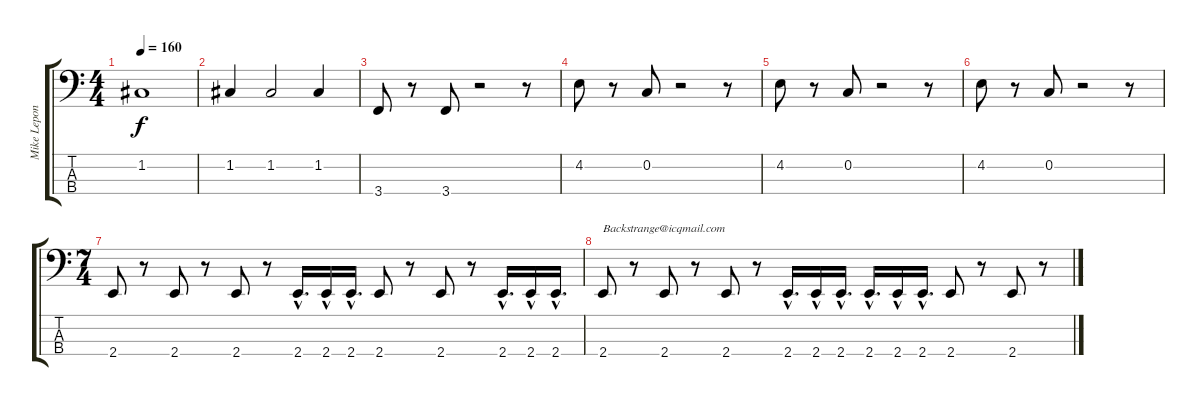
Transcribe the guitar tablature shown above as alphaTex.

\track ("Mike Lepond" "Mike Lepon") {instrument electricbassfinger}
\staff {score tabs}
\tuning (F2 C2 G1 D1) {hide}
\ts (4 4)
\tempo 160
\clef f4
\ks c
1.2.1{dy f} |
1.2.4 1.2.2 1.2.4 |
3.4.8 r.8 3.4.8 r.2 r.8 |
4.2.8 r.8 0.2.8 r.2 r.8 |
4.2.8 r.8 0.2.8 r.2 r.8 |
4.2.8 r.8 0.2.8 r.2 r.8 |
\ts (7 4)
2.4.8 r.8 2.4.8 r.8 2.4.8 r.8 2.4{hac}.16{d} 2.4{hac}.16 2.4{hac}.16{d} 2.4.8 r.8 2.4.8 r.8 2.4{hac}.16{d} 2.4{hac}.16 2.4{hac}.16{d} |
2.4.8{txt "Backstrange@icqmail.com"} r.8 2.4.8 r.8 2.4.8 r.8 2.4{hac}.16{d} 2.4{hac}.16 2.4{hac}.16{d} 2.4{hac}.16{d} 2.4{hac}.16 2.4{hac}.16{d} 2.4.8 r.8 2.4.8 r.8
